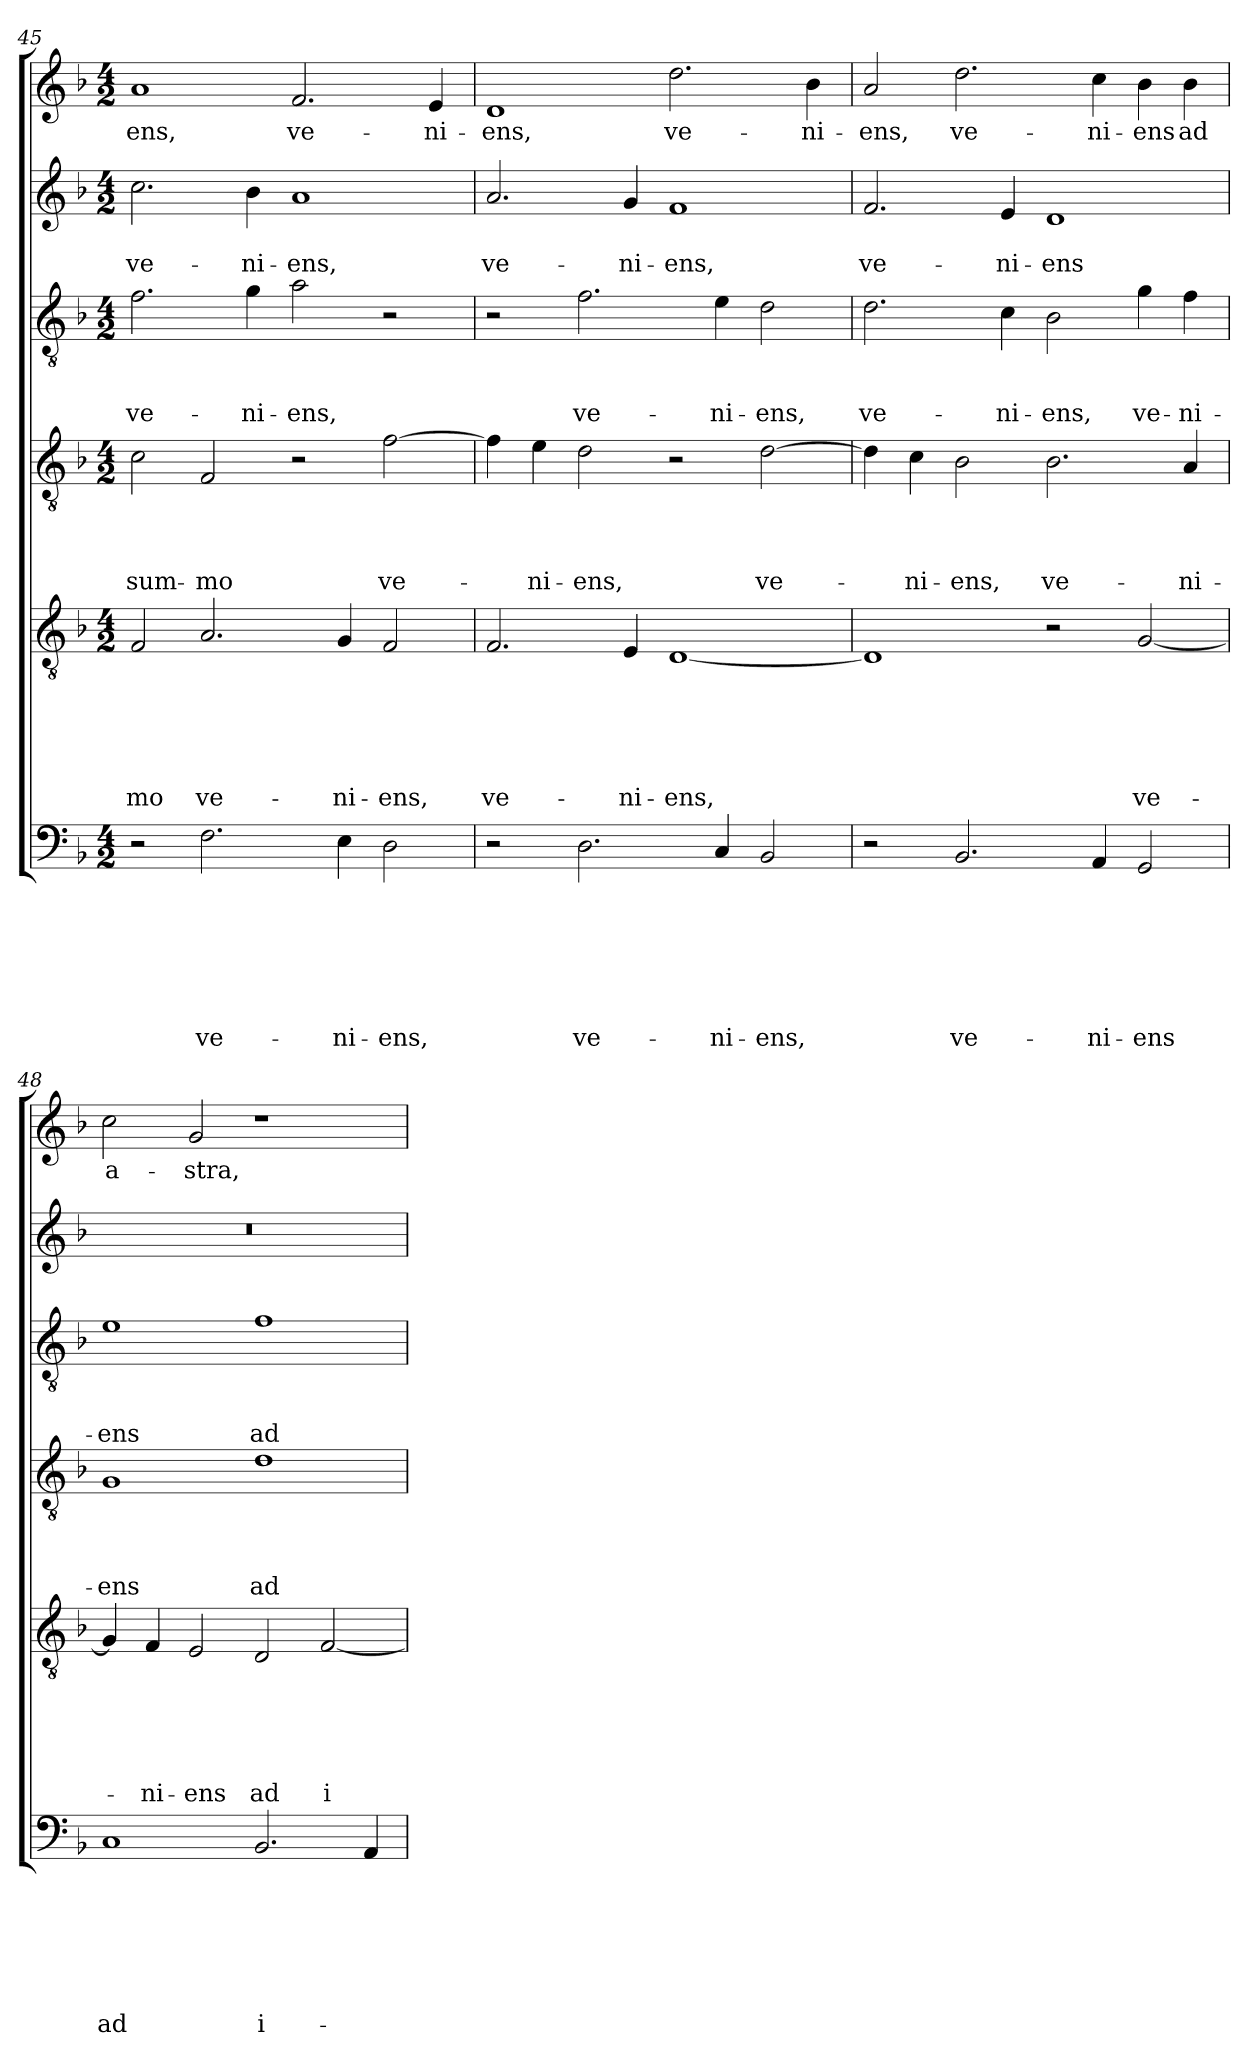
**kern	**text	**text	**text	**text	**text	**text	**text	**kern	**text	**text	**text	**text	**text	**text	**kern	**text	**text	**text	**text	**kern	**text	**text	**text	**kern	**text	**text	**kern	**text
*part6	*part6	*part6	*part6	*part6	*part6	*part6	*part6	*part5	*part5	*part5	*part5	*part5	*part5	*part5	*part4	*part4	*part4	*part4	*part4	*part3	*part3	*part3	*part3	*part2	*part2	*part2	*part1	*part1
*staff6	*staff6	*staff6	*staff6	*staff6	*staff6	*staff6	*staff6	*staff5	*staff5	*staff5	*staff5	*staff5	*staff5	*staff5	*staff4	*staff4	*staff4	*staff4	*staff4	*staff3	*staff3	*staff3	*staff3	*staff2	*staff2	*staff2	*staff1	*staff1
!!LO:LB:g=z
*clefF4	*	*	*	*	*	*	*	*clefGv2	*	*	*	*	*	*	*clefGv2	*	*	*	*	*clefGv2	*	*	*	*clefG2	*	*	*clefG2	*
*k[b-]	*	*	*	*	*	*	*	*k[b-]	*	*	*	*	*	*	*k[b-]	*	*	*	*	*k[b-]	*	*	*	*k[b-]	*	*	*k[b-]	*
*d:	*	*	*	*	*	*	*	*d:	*	*	*	*	*	*	*d:	*	*	*	*	*d:	*	*	*	*d:	*	*	*d:	*
*M4/2	*	*	*	*	*	*	*	*M4/2	*	*	*	*	*	*	*M4/2	*	*	*	*	*M4/2	*	*	*	*M4/2	*	*	*M4/2	*
=45	=45	=45	=45	=45	=45	=45	=45	=45	=45	=45	=45	=45	=45	=45	=45	=45	=45	=45	=45	=45	=45	=45	=45	=45	=45	=45	=45	=45
!	!	!	!	!	!	!	!	!	!	!	!	!	!	!LO:LY:b	!	!	!	!	!LO:LY:b	!	!	!	!LO:LY:b	!	!	!LO:LY:b	!	!LO:LY:b
2r	.	.	.	.	.	.	.	2F/	.	.	.	.	.	-mo	2c\	.	.	.	sum-	2.f\	.	.	ve-	2.cc\	.	ve-	1a	-ens,
!	!	!	!	!	!	!	!LO:LY:b	!	!	!	!	!	!	!LO:LY:b	!	!	!	!	!LO:LY:b	!	!	!	!	!	!	!	!	!
2.F\	.	.	.	.	.	.	ve-	2.A/	.	.	.	.	.	ve-	2F/	.	.	.	-mo	.	.	.	.	.	.	.	.	.
!	!	!	!	!	!	!	!	!	!	!	!	!	!	!	!	!	!	!	!	!	!	!	!LO:LY:b	!	!	!LO:LY:b	!	!
.	.	.	.	.	.	.	.	.	.	.	.	.	.	.	.	.	.	.	.	4g\	.	.	-ni-	4b-\	.	-ni-	.	.
!	!	!	!	!	!	!	!	!	!	!	!	!	!	!	!	!	!	!	!	!	!	!	!LO:LY:b	!	!	!LO:LY:b	!	!LO:LY:b
.	.	.	.	.	.	.	.	.	.	.	.	.	.	.	2r	.	.	.	.	2a\	.	.	-ens,	1a	.	-ens,	2.f/	ve-
!	!	!	!	!	!	!	!LO:LY:b	!	!	!	!	!	!	!LO:LY:b	!	!	!	!	!	!	!	!	!	!	!	!	!	!
4E\	.	.	.	.	.	.	-ni-	4G/	.	.	.	.	.	-ni-	.	.	.	.	.	.	.	.	.	.	.	.	.	.
!	!	!	!	!	!	!	!LO:LY:b	!	!	!	!	!	!	!LO:LY:b	!	!	!	!	!LO:LY:b	!	!	!	!	!	!	!	!	!
2D\	.	.	.	.	.	.	-ens,	2F/	.	.	.	.	.	-ens,	[2f\	.	.	.	ve-	2r	.	.	.	.	.	.	.	.
!	!	!	!	!	!	!	!	!	!	!	!	!	!	!	!	!	!	!	!	!	!	!	!	!	!	!	!	!LO:LY:b
.	.	.	.	.	.	.	.	.	.	.	.	.	.	.	.	.	.	.	.	.	.	.	.	.	.	.	4e/	-ni-
=46	=46	=46	=46	=46	=46	=46	=46	=46	=46	=46	=46	=46	=46	=46	=46	=46	=46	=46	=46	=46	=46	=46	=46	=46	=46	=46	=46	=46
!	!	!	!	!	!	!	!	!	!	!	!	!	!	!LO:LY:b	!	!	!	!	!	!	!	!	!	!	!	!LO:LY:b	!	!LO:LY:b
2r	.	.	.	.	.	.	.	2.F/	.	.	.	.	.	ve-	4f\]	.	.	.	.	2r	.	.	.	2.a/	.	ve-	1d	-ens,
!	!	!	!	!	!	!	!	!	!	!	!	!	!	!	!	!	!	!	!LO:LY:b	!	!	!	!	!	!	!	!	!
.	.	.	.	.	.	.	.	.	.	.	.	.	.	.	4e\	.	.	.	-ni-	.	.	.	.	.	.	.	.	.
!	!	!	!	!	!	!	!LO:LY:b	!	!	!	!	!	!	!	!	!	!	!	!LO:LY:b	!	!	!	!LO:LY:b	!	!	!	!	!
2.D\	.	.	.	.	.	.	ve-	.	.	.	.	.	.	.	2d\	.	.	.	-ens,	2.f\	.	.	ve-	.	.	.	.	.
!	!	!	!	!	!	!	!	!	!	!	!	!	!	!LO:LY:b	!	!	!	!	!	!	!	!	!	!	!	!LO:LY:b	!	!
.	.	.	.	.	.	.	.	4E/	.	.	.	.	.	-ni-	.	.	.	.	.	.	.	.	.	4g/	.	-ni-	.	.
!	!	!	!	!	!	!	!	!	!	!	!	!	!	!LO:LY:b	!	!	!	!	!	!	!	!	!	!	!	!LO:LY:b	!	!LO:LY:b
.	.	.	.	.	.	.	.	[1D	.	.	.	.	.	-ens,	2r	.	.	.	.	.	.	.	.	1f	.	-ens,	2.dd\	ve-
!	!	!	!	!	!	!	!LO:LY:b	!	!	!	!	!	!	!	!	!	!	!	!	!	!	!	!LO:LY:b	!	!	!	!	!
4C/	.	.	.	.	.	.	-ni-	.	.	.	.	.	.	.	.	.	.	.	.	4e\	.	.	-ni-	.	.	.	.	.
!	!	!	!	!	!	!	!LO:LY:b	!	!	!	!	!	!	!	!	!	!	!	!LO:LY:b	!	!	!	!LO:LY:b	!	!	!	!	!
2BB-/	.	.	.	.	.	.	-ens,	.	.	.	.	.	.	.	[2d\	.	.	.	ve-	2d\	.	.	-ens,	.	.	.	.	.
!	!	!	!	!	!	!	!	!	!	!	!	!	!	!	!	!	!	!	!	!	!	!	!	!	!	!	!	!LO:LY:b
.	.	.	.	.	.	.	.	.	.	.	.	.	.	.	.	.	.	.	.	.	.	.	.	.	.	.	4b-\	-ni-
=47	=47	=47	=47	=47	=47	=47	=47	=47	=47	=47	=47	=47	=47	=47	=47	=47	=47	=47	=47	=47	=47	=47	=47	=47	=47	=47	=47	=47
!	!	!	!	!	!	!	!	!	!	!	!	!	!	!	!	!	!	!	!	!	!	!	!LO:LY:b	!	!	!LO:LY:b	!	!LO:LY:b
2r	.	.	.	.	.	.	.	1D]	.	.	.	.	.	.	4d\]	.	.	.	.	2.d\	.	.	ve-	2.f/	.	ve-	2a/	-ens,
!	!	!	!	!	!	!	!	!	!	!	!	!	!	!	!	!	!	!	!LO:LY:b	!	!	!	!	!	!	!	!	!
.	.	.	.	.	.	.	.	.	.	.	.	.	.	.	4c\	.	.	.	-ni-	.	.	.	.	.	.	.	.	.
!	!	!	!	!	!	!	!LO:LY:b	!	!	!	!	!	!	!	!	!	!	!	!LO:LY:b	!	!	!	!	!	!	!	!	!LO:LY:b
2.BB-/	.	.	.	.	.	.	ve-	.	.	.	.	.	.	.	2B-\	.	.	.	-ens,	.	.	.	.	.	.	.	2.dd\	ve-
!	!	!	!	!	!	!	!	!	!	!	!	!	!	!	!	!	!	!	!	!	!	!	!LO:LY:b	!	!	!LO:LY:b	!	!
.	.	.	.	.	.	.	.	.	.	.	.	.	.	.	.	.	.	.	.	4c\	.	.	-ni-	4e/	.	-ni-	.	.
!	!	!	!	!	!	!	!	!	!	!	!	!	!	!	!	!	!	!	!LO:LY:b	!	!	!	!LO:LY:b	!	!	!LO:LY:b	!	!
.	.	.	.	.	.	.	.	2r	.	.	.	.	.	.	2.B-\	.	.	.	ve-	2B-\	.	.	-ens,	1d	.	-ens	.	.
!	!	!	!	!	!	!	!LO:LY:b	!	!	!	!	!	!	!	!	!	!	!	!	!	!	!	!	!	!	!	!	!LO:LY:b
4AA/	.	.	.	.	.	.	-ni-	.	.	.	.	.	.	.	.	.	.	.	.	.	.	.	.	.	.	.	4cc\	-ni-
!	!	!	!	!	!	!	!LO:LY:b	!	!	!	!	!	!	!LO:LY:b	!	!	!	!	!	!	!	!	!LO:LY:b	!	!	!	!	!LO:LY:b
2GG/	.	.	.	.	.	.	-ens	[2G/	.	.	.	.	.	ve-	.	.	.	.	.	4g\	.	.	ve-	.	.	.	4b-\	-ens
!	!	!	!	!	!	!	!	!	!	!	!	!	!	!	!	!	!	!	!LO:LY:b	!	!	!	!LO:LY:b	!	!	!	!	!LO:LY:b
.	.	.	.	.	.	.	.	.	.	.	.	.	.	.	4A/	.	.	.	-ni-	4f\	.	.	-ni-	.	.	.	4b-\	ad
=48	=48	=48	=48	=48	=48	=48	=48	=48	=48	=48	=48	=48	=48	=48	=48	=48	=48	=48	=48	=48	=48	=48	=48	=48	=48	=48	=48	=48
!	!	!	!	!	!	!	!LO:LY:b	!	!	!	!	!	!	!	!	!	!	!	!LO:LY:b	!	!	!	!LO:LY:b	!	!	!	!	!LO:LY:b
1C	.	.	.	.	.	.	ad	4G/]	.	.	.	.	.	.	1G	.	.	.	-ens	1e	.	.	-ens	0r	.	.	2cc\	a-
!	!	!	!	!	!	!	!	!	!	!	!	!	!	!LO:LY:b	!	!	!	!	!	!	!	!	!	!	!	!	!	!
.	.	.	.	.	.	.	.	4F/	.	.	.	.	.	-ni-	.	.	.	.	.	.	.	.	.	.	.	.	.	.
!	!	!	!	!	!	!	!	!	!	!	!	!	!	!LO:LY:b	!	!	!	!	!	!	!	!	!	!	!	!	!	!LO:LY:b
.	.	.	.	.	.	.	.	2E/	.	.	.	.	.	-ens	.	.	.	.	.	.	.	.	.	.	.	.	2g/	-stra,
!	!	!	!	!	!	!	!LO:LY:b	!	!	!	!	!	!	!LO:LY:b	!	!	!	!	!LO:LY:b	!	!	!	!LO:LY:b	!	!	!	!	!
2.BB-/	.	.	.	.	.	.	i-	2D/	.	.	.	.	.	ad	1d	.	.	.	ad	1f	.	.	ad	.	.	.	1r	.
!	!	!	!	!	!	!	!	!	!	!	!	!	!	!LO:LY:b	!	!	!	!	!	!	!	!	!	!	!	!	!	!
.	.	.	.	.	.	.	.	[2F/	.	.	.	.	.	i-	.	.	.	.	.	.	.	.	.	.	.	.	.	.
4AA/	.	.	.	.	.	.	.	.	.	.	.	.	.	.	.	.	.	.	.	.	.	.	.	.	.	.	.	.
=	=	=	=	=	=	=	=	=	=	=	=	=	=	=	=	=	=	=	=	=	=	=	=	=	=	=	=	=
*-	*-	*-	*-	*-	*-	*-	*-	*-	*-	*-	*-	*-	*-	*-	*-	*-	*-	*-	*-	*-	*-	*-	*-	*-	*-	*-	*-	*-
